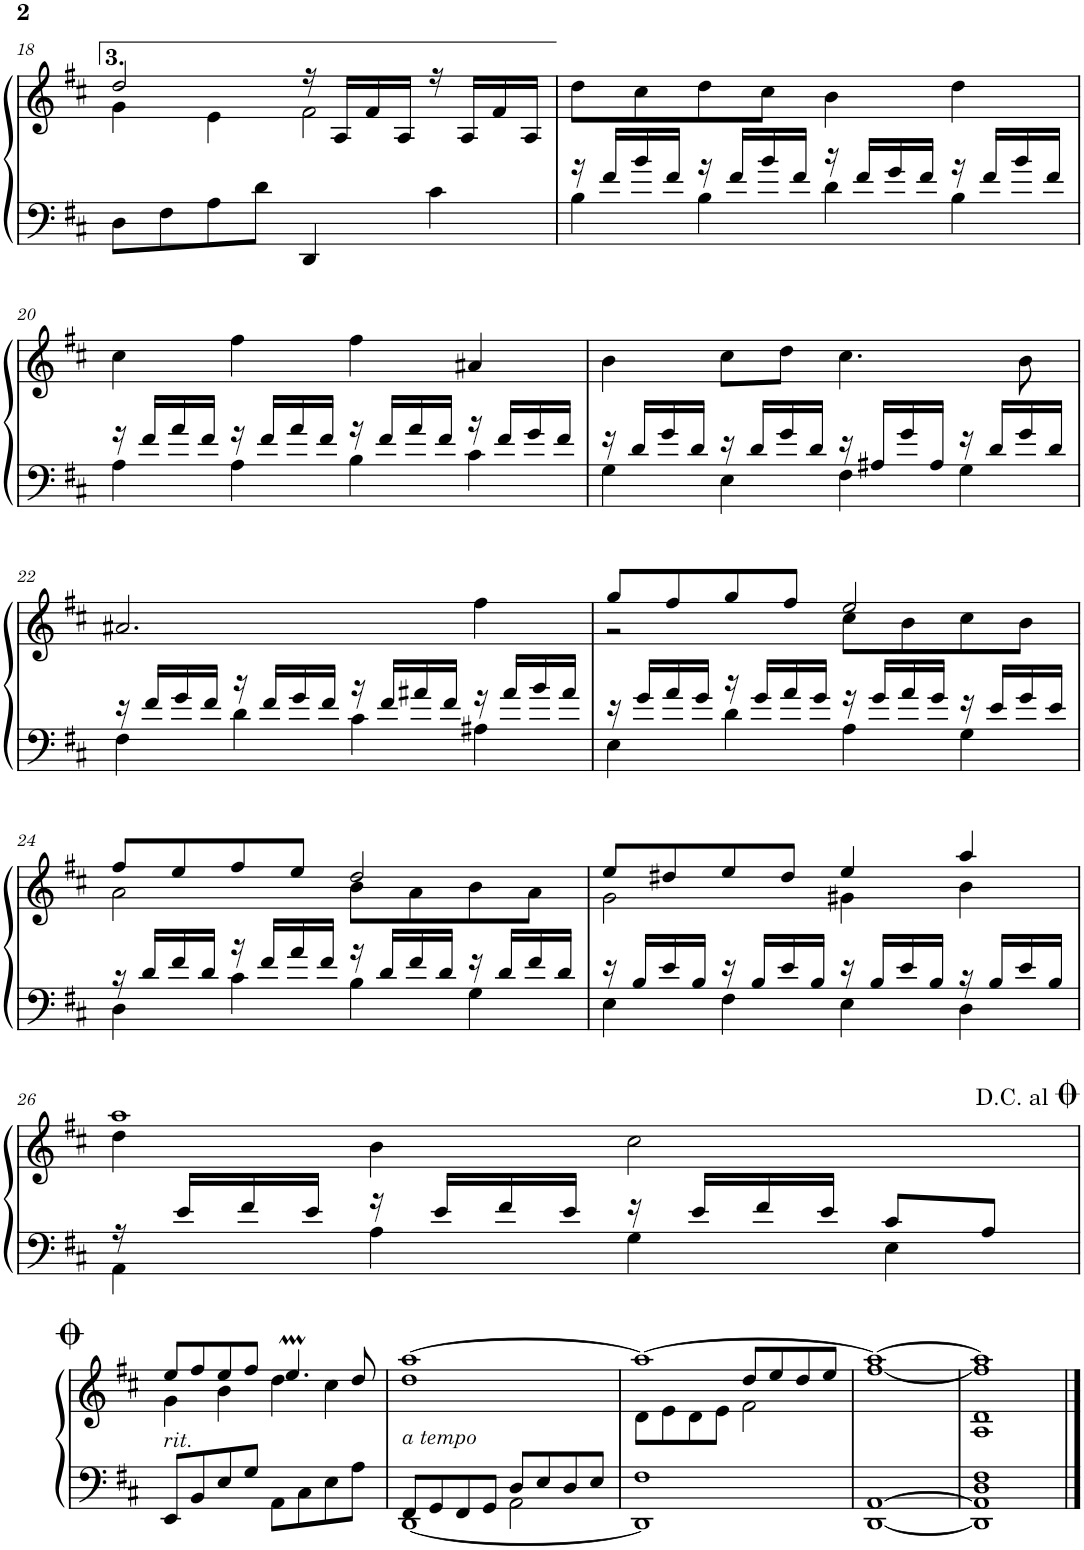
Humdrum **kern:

**kern	**kern
*part1	*part1
*staff2	*staff1
*I"Piano	*
*I'Pno.	*
!!LO:PB:g=z
*clefF4	*clefG2
*k[f#c#]	*k[f#c#]
*M4/4	*M4/4
=18	=18
*	*^
8D\L	2dd/	4g\
8F#\	.	.
8A\	.	4e\
8d\J	.	.
4DD/	16r	2f#\
.	16A/LL	.
.	16f#/	.
.	16A/JJ	.
4c#\	16r	.
.	16A/LL	.
.	16f#/	.
.	16A/JJ	.
*	*v	*v
=19	=19
*^	*
16r	4B\	8dd\L
16f#/LL	.	.
16b/	.	8cc#\
16f#/JJ	.	.
16r	4B\	8dd\
16f#/LL	.	.
16b/	.	8cc#\J
16f#/JJ	.	.
16r	4d\	4b\
16f#/LL	.	.
16g/	.	.
16f#/JJ	.	.
16r	4B\	4dd\
16f#/LL	.	.
16b/	.	.
16f#/JJ	.	.
!!LO:LB:g=z
=20	=20	=20
16r	4A\	4cc#\
16f#/LL	.	.
16a/	.	.
16f#/JJ	.	.
16r	4A\	4ff#\
16f#/LL	.	.
16a/	.	.
16f#/JJ	.	.
16r	4B\	4ff#\
16f#/LL	.	.
16a/	.	.
16f#/JJ	.	.
16r	4c#\	4a#X/
16f#/LL	.	.
16g/	.	.
16f#/JJ	.	.
=21	=21	=21
16r	4G\	4b\
16d/LL	.	.
16g/	.	.
16d/JJ	.	.
16r	4E\	8cc#\L
16d/LL	.	.
16g/	.	8dd\J
16d/JJ	.	.
16r	4F#\	4.cc#\
16A#X/LL	.	.
16g/	.	.
16A#/JJ	.	.
16r	4G\	.
16d/LL	.	.
16g/	.	8b\
16d/JJ	.	.
!!LO:LB:g=z
=22	=22	=22
16r	4F#\	2.a#X/
16f#/LL	.	.
16g/	.	.
16f#/JJ	.	.
16r	4d\	.
16f#/LL	.	.
16g/	.	.
16f#/JJ	.	.
16r	4c#\	.
16f#/LL	.	.
16a#X/	.	.
16f#/JJ	.	.
16r	4A#X\	4ff#\
16a#/LL	.	.
16b/	.	.
16a#/JJ	.	.
=23	=23	=23
*	*	*^
16r	4E\	8gg/L	2r
16g/LL	.	.	.
16a/	.	8ff#/	.
16g/JJ	.	.	.
16r	4d\	8gg/	.
16g/LL	.	.	.
16a/	.	8ff#/J	.
16g/JJ	.	.	.
16r	4A\	2ee/	8cc#\L
16g/LL	.	.	.
16a/	.	.	8b\
16g/JJ	.	.	.
16r	4G\	.	8cc#\
16e/LL	.	.	.
16g/	.	.	8b\J
16e/JJ	.	.	.
!!LO:LB:g=z	!!
=24	=24	=24	=24
16r	4D\	8ff#/L	2a\
16d/LL	.	.	.
16f#/	.	8ee/	.
16d/JJ	.	.	.
16r	4c#\	8ff#/	.
16f#/LL	.	.	.
16a/	.	8ee/J	.
16f#/JJ	.	.	.
16r	4B\	2dd/	8b\L
16d/LL	.	.	.
16f#/	.	.	8a\
16d/JJ	.	.	.
16r	4G\	.	8b\
16d/LL	.	.	.
16f#/	.	.	8a\J
16d/JJ	.	.	.
=25	=25	=25	=25
16r	4E\	8ee/L	2g\
16B/LL	.	.	.
16e/	.	8dd#X/	.
16B/JJ	.	.	.
16r	4F#\	8ee/	.
16B/LL	.	.	.
16e/	.	8dd#/J	.
16B/JJ	.	.	.
16r	4E\	4ee/	4g#X\
16B/LL	.	.	.
16e/	.	.	.
16B/JJ	.	.	.
16r	4D\	4aa/	4b\
16B/LL	.	.	.
16e/	.	.	.
16B/JJ	.	.	.
!!LO:LB:g=z	!!
=26	=26	=26	=26
16r	4AA\	1aa	4dd\
16e/LL	.	.	.
16f#/	.	.	.
16e/JJ	.	.	.
16r	4A\	.	4b\
16e/LL	.	.	.
16f#/	.	.	.
16e/JJ	.	.	.
16r	4G\	.	2cc#\
16e/LL	.	.	.
16f#/	.	.	.
16e/JJ	.	.	.
8c#/L	4E\	.	.
8A/J	.	.	.
*v	*v	*	*
!	!LO:TX:a:t=D.C. al <font size="22"/>	!
!LO:TX:a:t=D.C. al <font size="22"/>	!	!
!!LO:LB:g=z	!!
=1	=1	=1
!	!LO:TX:b:i:t=rit.	!
8EE/L	8ee/L	4g\
8BB/	8ff#/	.
8E/	8ee/	4b\
8G/J	8ff#/J	.
8AA\L	4.eeM/	4dd\
8C#\	.	.
8E\	.	4cc#\
8A\J	8dd/	.
=2	=2	=2
*^	*	*
*	*^	*	*
!	!	!	!LO:TX:b:i:t=a tempo	!
8FF#/L	[1DD	2ryy	[1aa	1dd
8GG/	.	.	.	.
8FF#/	.	.	.	.
8GG/J	.	.	.	.
8D/L	.	2AA\	.	.
8E/	.	.	.	.
8D/	.	.	.	.
8E/J	.	.	.	.
*	*v	*v	*	*
=3	=3	=3	=3
*	*	*	*^
1F#	1DD]	1aa_	8d\L	2ryy
.	.	.	8e\	.
.	.	.	8d\	.
.	.	.	8e\J	.
.	.	.	2f#\	8dd/L
.	.	.	.	8ee/
.	.	.	.	8dd/
.	.	.	.	8ee/J
*v	*v	*	*	*
*	*	*v	*v
=4	=4	=4
[1DD [1AA	1aa_	[1ff#
=5	=5	=5
1DD] 1AA] 1D 1F#	1aa]	1A 1d 1ff#]
*	*v	*v
==	==
*-	*-
